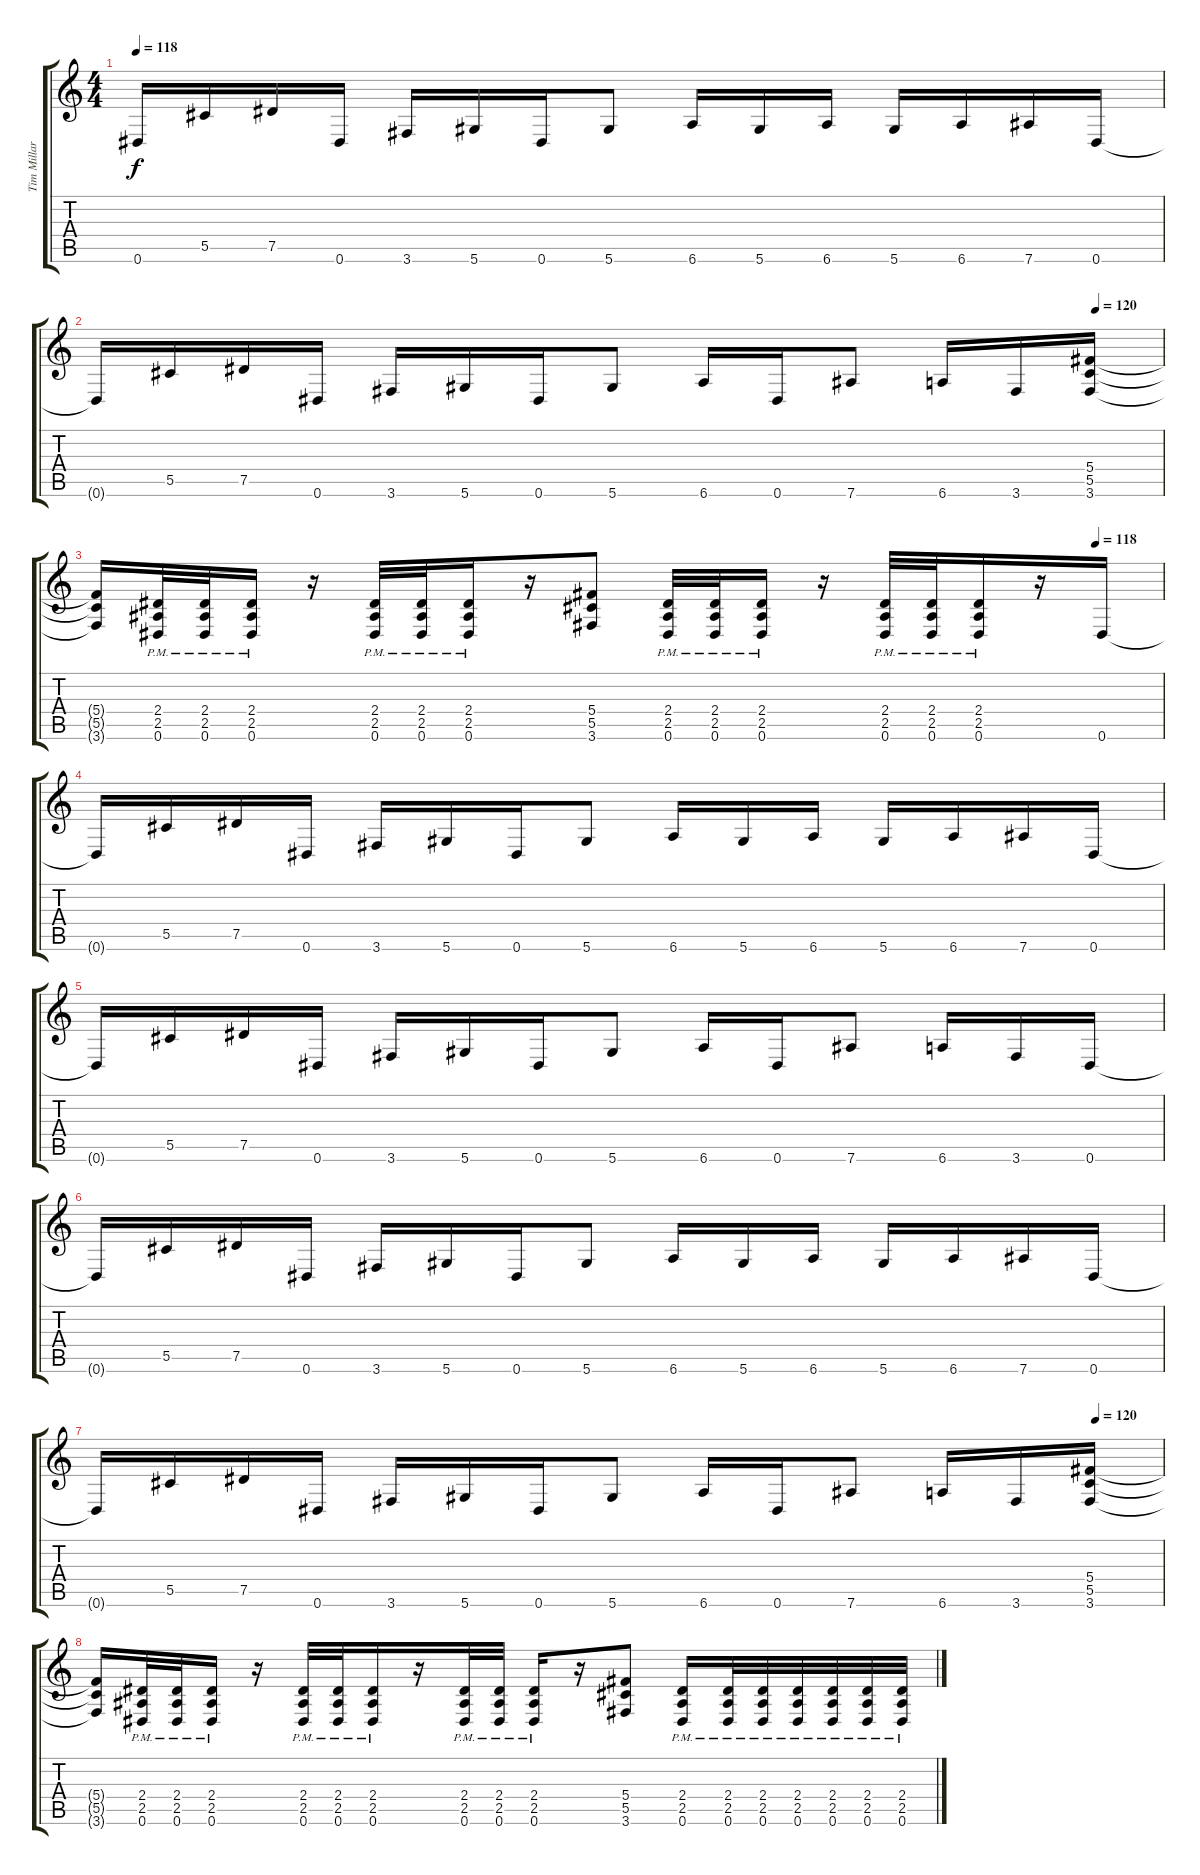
\track ("Tim Millar" "Tim Millar") {instrument distortionguitar}
\staff {score tabs}
\tuning (Eb4 Bb3 Gb3 Db3 Ab2 Eb2) {hide}
\ts (4 4)
\tempo 118
\clef g2
\ks c
0.6{t}.16{dy f} 5.5.16 7.5.16 0.6.16 3.6.16 5.6.16 0.6.16 5.6.8 6.6.16 5.6.16 6.6.16 5.6.16 6.6.16 7.6.16 0.6.16 |
\tempo (120 0.9375)
0.6{t}.16 5.5.16 7.5.16 0.6.16 3.6.16 5.6.16 0.6.16 5.6.8 6.6.16 0.6.16 7.6.8 6.6.16 3.6.16 (5.4 5.5 3.6).16 |
\tempo (118 0.9375)
(5.4{t} 5.5{t} 3.6{t}).16 (2.4{pm} 2.5{pm} 0.6{pm}).32 (2.4{pm} 2.5{pm} 0.6{pm}).32 (2.4{pm} 2.5{pm} 0.6{pm}).16 r.16 (2.4{pm} 2.5{pm} 0.6{pm}).32 (2.4{pm} 2.5{pm} 0.6{pm}).32 (2.4{pm} 2.5{pm} 0.6{pm}).16 r.16 (5.4 5.5 3.6).8 (2.4{pm} 2.5{pm} 0.6{pm}).32 (2.4{pm} 2.5{pm} 0.6{pm}).32 (2.4{pm} 2.5{pm} 0.6{pm}).16 r.16 (2.4{pm} 2.5{pm} 0.6{pm}).32 (2.4{pm} 2.5{pm} 0.6{pm}).32 (2.4{pm} 2.5{pm} 0.6{pm}).16 r.16 0.6.16 |
0.6{t}.16 5.5.16 7.5.16 0.6.16 3.6.16 5.6.16 0.6.16 5.6.8 6.6.16 5.6.16 6.6.16 5.6.16 6.6.16 7.6.16 0.6.16 |
0.6{t}.16 5.5.16 7.5.16 0.6.16 3.6.16 5.6.16 0.6.16 5.6.8 6.6.16 0.6.16 7.6.8 6.6.16 3.6.16 0.6.16 |
0.6{t}.16 5.5.16 7.5.16 0.6.16 3.6.16 5.6.16 0.6.16 5.6.8 6.6.16 5.6.16 6.6.16 5.6.16 6.6.16 7.6.16 0.6.16 |
\tempo (120 0.9375)
0.6{t}.16 5.5.16 7.5.16 0.6.16 3.6.16 5.6.16 0.6.16 5.6.8 6.6.16 0.6.16 7.6.8 6.6.16 3.6.16 (5.4 5.5 3.6).16 |
(5.4{t} 5.5{t} 3.6{t}).16 (2.4{pm} 2.5{pm} 0.6{pm}).32 (2.4{pm} 2.5{pm} 0.6{pm}).32 (2.4{pm} 2.5{pm} 0.6{pm}).16 r.16 (2.4{pm} 2.5{pm} 0.6{pm}).32 (2.4{pm} 2.5{pm} 0.6{pm}).32 (2.4{pm} 2.5{pm} 0.6{pm}).16 r.16 (2.4{pm} 2.5{pm} 0.6{pm}).32 (2.4{pm} 2.5{pm} 0.6{pm}).32 (2.4{pm} 2.5{pm} 0.6{pm}).16 r.16 (5.4 5.5 3.6).8 (2.4{pm} 2.5{pm} 0.6{pm}).16 (2.4{pm} 2.5{pm} 0.6{pm}).32 (2.4{pm} 2.5{pm} 0.6{pm}).32 (2.4{pm} 2.5{pm} 0.6{pm}).32 (2.4{pm} 2.5{pm} 0.6{pm}).32 (2.4{pm} 2.5{pm} 0.6{pm}).32 (2.4{pm} 2.5{pm} 0.6{pm}).32
